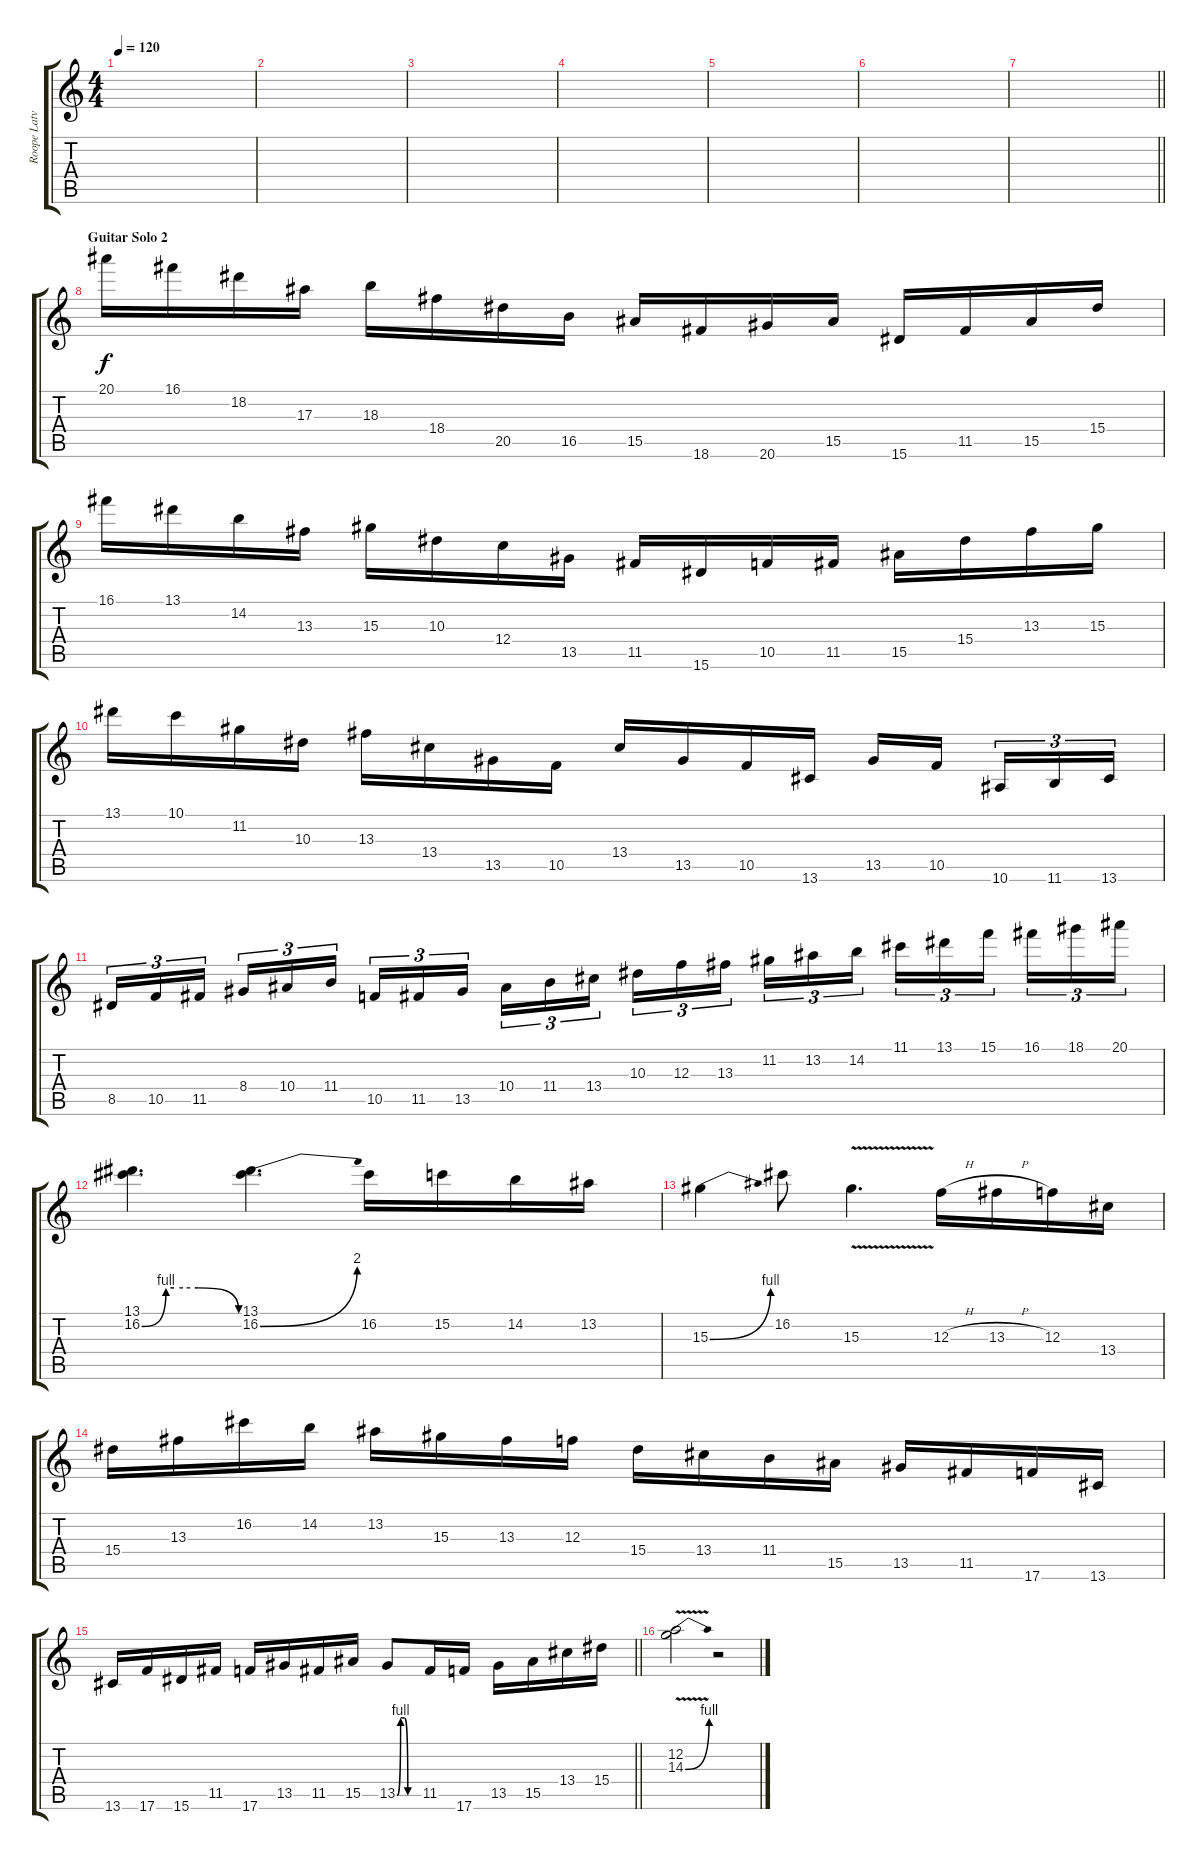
\track ("Roope Latvala - Lead Guitar" "Roope Latv") {instrument distortionguitar}
\staff {score tabs}
\tuning (D4 A3 F3 C3 G2 C2) {hide}
\ts (4 4)
\tempo 120
\clef g2
\ks c
|
|
|
|
|
|
\barLineRight lightlight
|
\section ("" "Guitar Solo 2")
20.1.16 16.1.16 18.2.16 17.3.16 18.3.16 18.4.16 20.5.16 16.5.16 15.5.16 18.6.16 20.6.16 15.5.16 15.6.16 11.5.16 15.5.16 15.4.16 |
16.1.16 13.1.16 14.2.16 13.3.16 15.3.16 10.3.16 12.4.16 13.5.16 11.5.16 15.6.16 10.5.16 11.5.16 15.5.16 15.4.16 13.3.16 15.3.16 |
13.1.16 10.1.16 11.2.16 10.3.16 13.3.16 13.4.16 13.5.16 10.5.16 13.4.16 13.5.16 10.5.16 13.6.16 13.5.16 10.5.16{beam splitsecondary} 10.6.16{tu (3 2)} 11.6.16{tu (3 2)} 13.6.16{tu (3 2)} |
8.5.16{tu (3 2)} 10.5.16{tu (3 2)} 11.5.16{tu (3 2) beam splitsecondary} 8.4.16{tu (3 2)} 10.4.16{tu (3 2)} 11.4.16{tu (3 2)} 10.5.16{tu (3 2)} 11.5.16{tu (3 2)} 13.5.16{tu (3 2) beam splitsecondary} 10.4.16{tu (3 2)} 11.4.16{tu (3 2)} 13.4.16{tu (3 2)} 10.3.16{tu (3 2)} 12.3.16{tu (3 2)} 13.3.16{tu (3 2) beam splitsecondary} 11.2.16{tu (3 2)} 13.2.16{tu (3 2)} 14.2.16{tu (3 2)} 11.1.16{tu (3 2)} 13.1.16{tu (3 2)} 15.1.16{tu (3 2) beam splitsecondary} 16.1.16{tu (3 2)} 18.1.16{tu (3 2)} 20.1.16{tu (3 2)} |
(13.1 16.2{be (custom 0 0 15 4 20 4 30 4 35 4 60 0)}).4{d} (13.1 16.2{be (bend 0 0 60 8)}).4{d} 16.2.16 15.2.16 14.2.16 13.2.16 |
15.3{be (bend 0 0 60 4)}.4 16.2.8 15.3{v}.4{d} 12.3{h}.16 13.3{h}.16 12.3.16 13.4.16 |
15.4.16 13.3.16 16.2.16 14.2.16 13.2.16 15.3.16 13.3.16 12.3.16 15.4.16 13.4.16 11.4.16 15.5.16 13.5.16 11.5.16 17.6.16 13.6.16 |
\barLineRight lightlight
13.6.16 17.6.16 15.6.16 11.5.16 17.6.16 13.5.16 11.5.16 15.5.16 13.5{be (custom 0 0 10 4 20 4 30 0 60 0)}.8 11.5.16 17.6.16 13.5.16 15.5.16 13.4.16 15.4.16 |
(12.2 14.3{be (bend 0 0 60 4) v}).2 r.2
